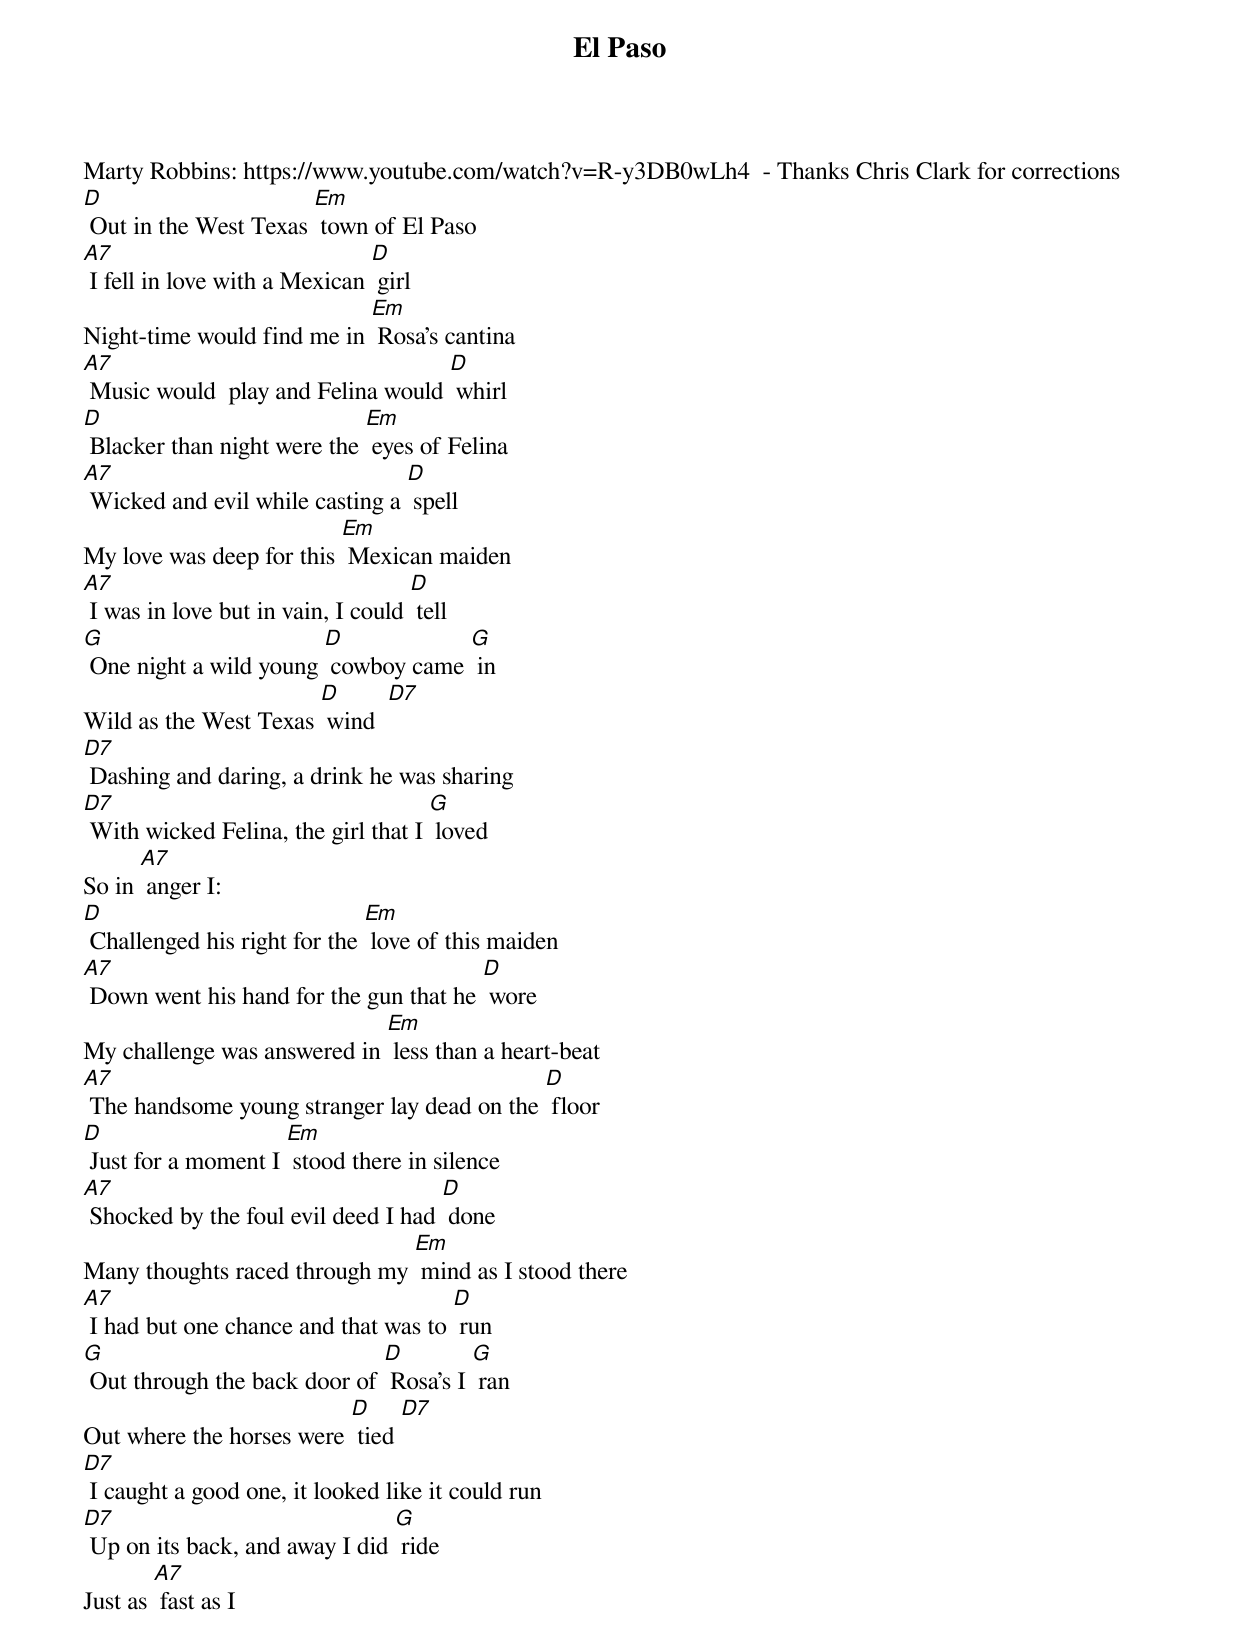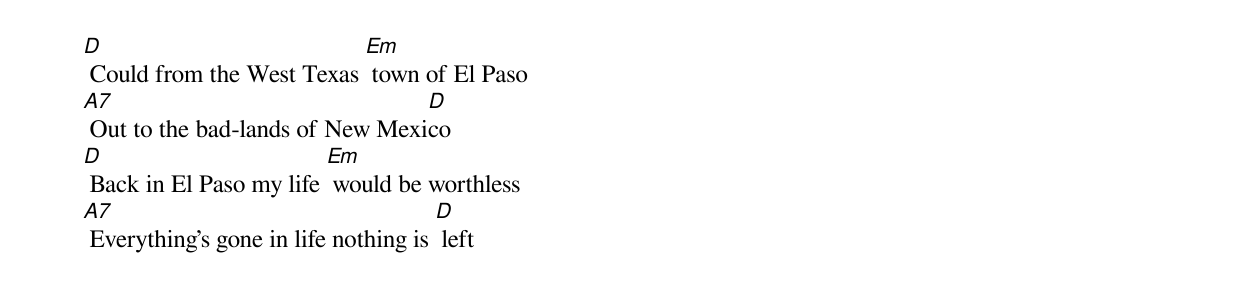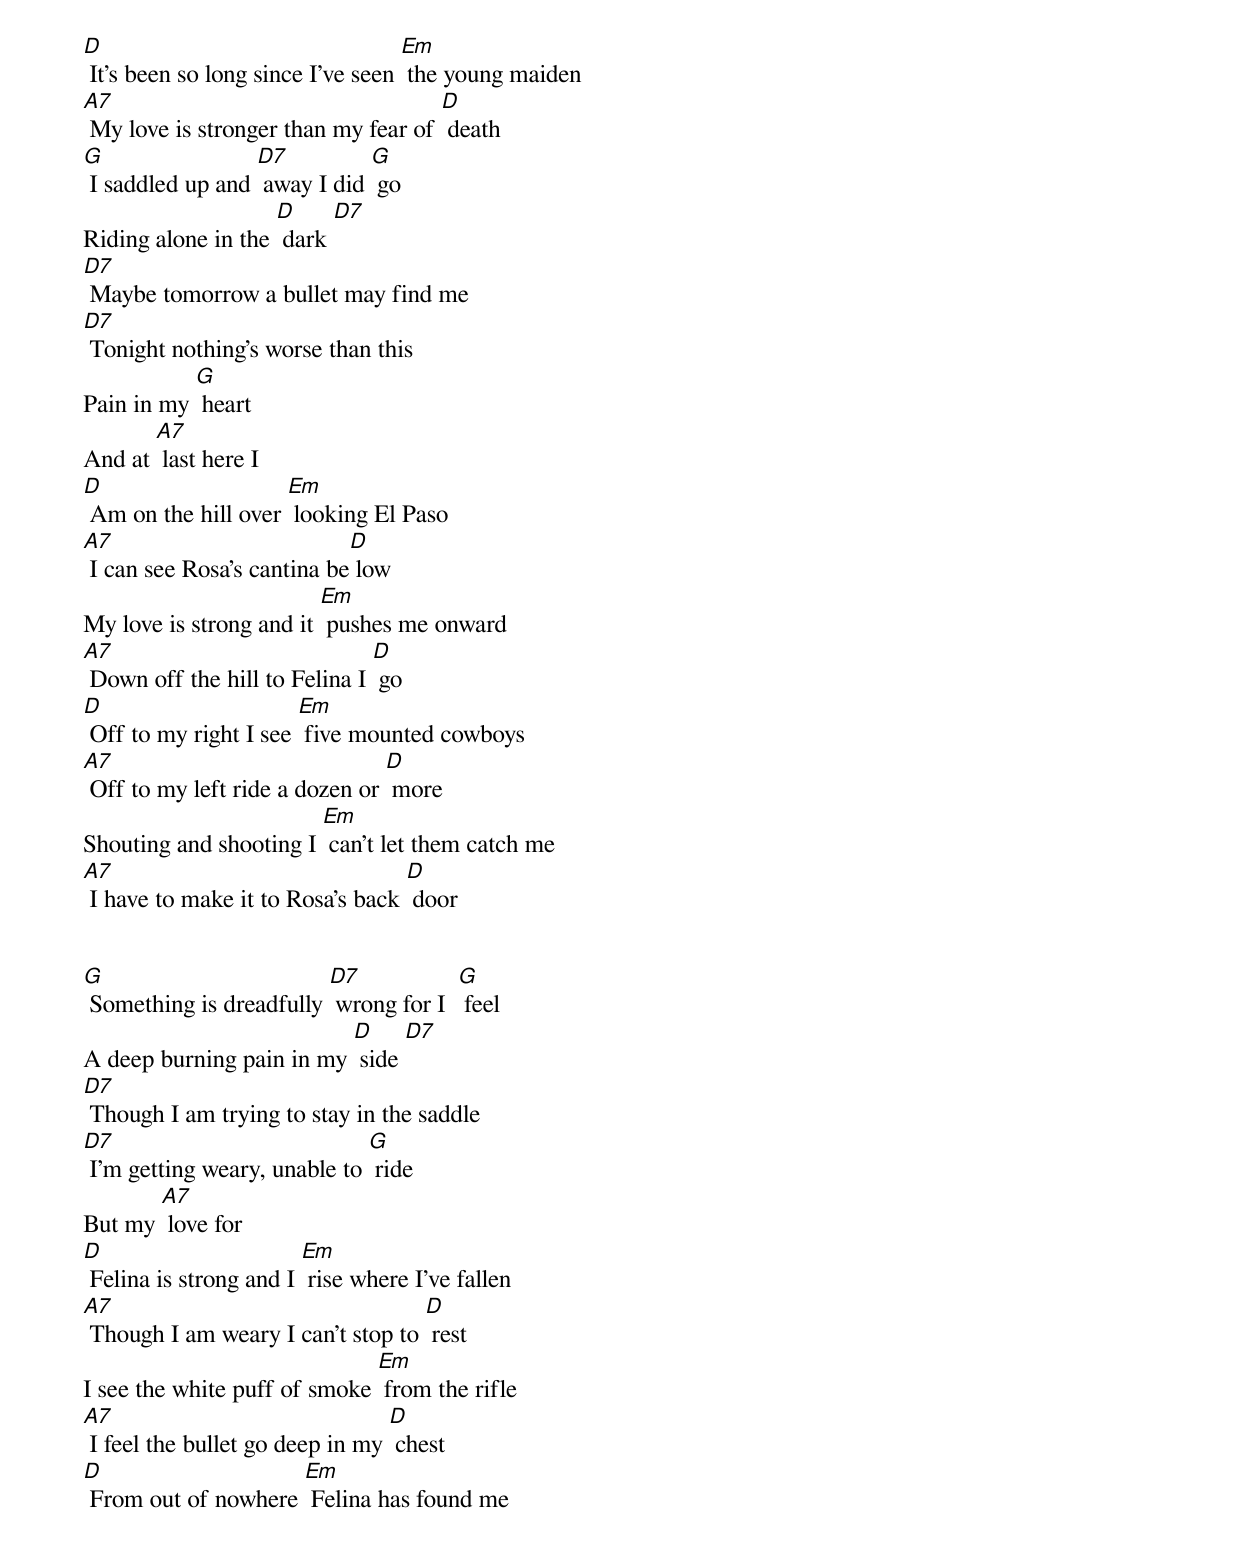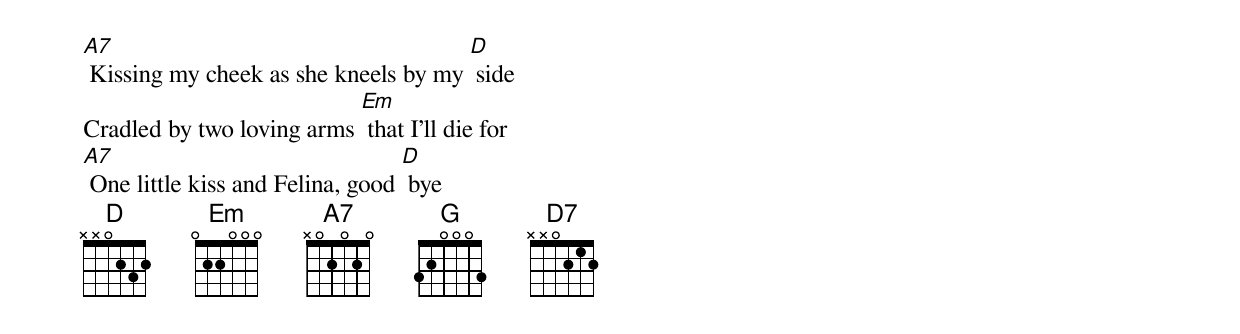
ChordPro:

{t: El Paso }
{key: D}
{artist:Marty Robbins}
Marty Robbins: https://www.youtube.com/watch?v=R-y3DB0wLh4  - Thanks Chris Clark for corrections
{c: }
[D] Out in the West Texas [Em] town of El Paso
[A7] I fell in love with a Mexican [D] girl
Night-time would find me in [Em] Rosa's cantina
[A7] Music would  play and Felina would [D] whirl
{c: }
[D] Blacker than night were the [Em] eyes of Felina
[A7] Wicked and evil while casting a [D] spell
My love was deep for this [Em] Mexican maiden
[A7] I was in love but in vain, I could [D] tell
{c: }
[G] One night a wild young [D] cowboy came [G] in
Wild as the West Texas [D] wind  [D7]
[D7] Dashing and daring, a drink he was sharing
[D7] With wicked Felina, the girl that I [G] loved
{c: }
So in [A7] anger I:
[D] Challenged his right for the [Em] love of this maiden
[A7] Down went his hand for the gun that he [D] wore
My challenge was answered in [Em] less than a heart-beat
[A7] The handsome young stranger lay dead on the [D] floor
{c: }
[D] Just for a moment I [Em] stood there in silence
[A7] Shocked by the foul evil deed I had [D] done
Many thoughts raced through my [Em] mind as I stood there
[A7] I had but one chance and that was to [D] run
{c: }
[G] Out through the back door of [D] Rosa's I [G] ran
Out where the horses were [D] tied [D7]
[D7] I caught a good one, it looked like it could run
[D7] Up on its back, and away I did [G] ride
{c: }
Just as [A7] fast as I
[D] Could from the West Texas [Em] town of El Paso
[A7] Out to the bad-lands of New Mexi[D]co
[D] Back in El Paso my life [Em] would be worthless
[A7] Everything's gone in life nothing is [D] left
{np}


[D] It's been so long since I've seen [Em] the young maiden
[A7] My love is stronger than my fear of [D] death
[G] I saddled up and [D7] away I did [G] go
Riding alone in the [D] dark [D7]
[D7] Maybe tomorrow a bullet may find me
[D7] Tonight nothing's worse than this
Pain in my [G] heart
{c: }
And at [A7] last here I
[D] Am on the hill over [Em] looking El Paso
[A7] I can see Rosa's cantina be[D] low
My love is strong and it [Em] pushes me onward
[A7] Down off the hill to Felina I [D] go
{c: }
[D] Off to my right I see [Em] five mounted cowboys
[A7] Off to my left ride a dozen or [D] more
Shouting and shooting I [Em] can't let them catch me
[A7] I have to make it to Rosa's back [D] door
{c: }


[G] Something is dreadfully [D7] wrong for I  [G] feel
A deep burning pain in my [D] side [D7]
[D7] Though I am trying to stay in the saddle
[D7] I'm getting weary, unable to [G] ride
{c: }
But my [A7] love for
[D] Felina is strong and I [Em] rise where I've fallen
[A7] Though I am weary I can't stop to [D] rest
I see the white puff of smoke [Em] from the rifle
[A7] I feel the bullet go deep in my [D] chest
{c: }
[D] From out of nowhere [Em] Felina has found me
[A7] Kissing my cheek as she kneels by my [D] side
Cradled by two loving arms [Em] that I'll die for
[A7] One little kiss and Felina, good [D] bye
